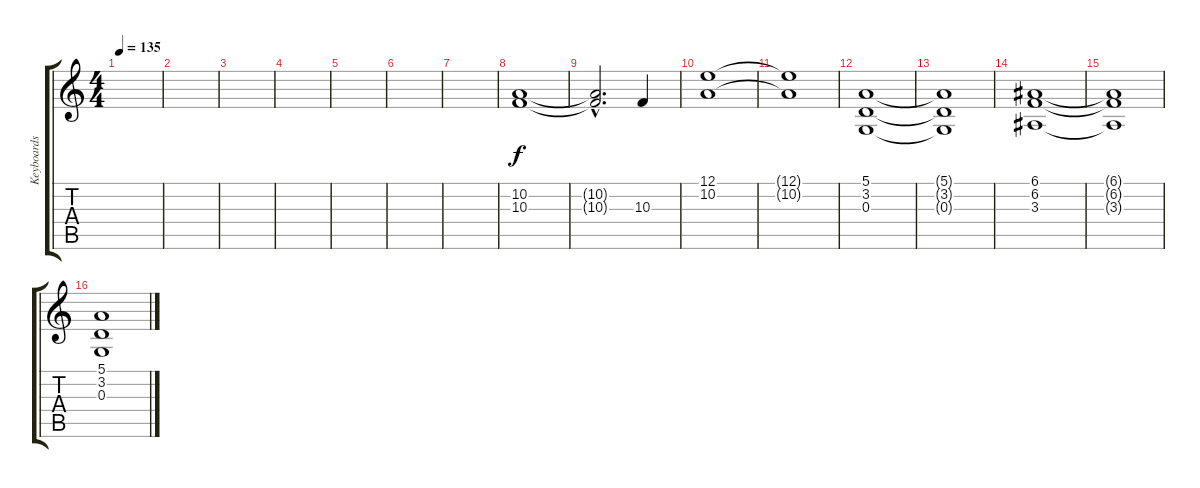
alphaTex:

\track ("Keyboards" "Keyboards") {instrument brightacousticpiano}
\staff {score tabs}
\tuning (E4 B3 G3 D3 A2 E2) {hide}
\ts (4 4)
\tempo 135
\clef g2
\ks c
|
|
|
|
|
|
|
(10.2 10.3).1{instrument synthstrings1} |
(10.2{hac t} 10.3{hac t}).2{d} 10.3.4 |
(12.1 10.2).1 |
(12.1{t} 10.2{t}).1 |
(5.1 3.2 0.3).1 |
(5.1{t} 3.2{t} 0.3{t}).1 |
(6.1 6.2 3.3).1 |
(6.1{t} 6.2{t} 3.3{t}).1 |
(5.1 3.2 0.3).1
